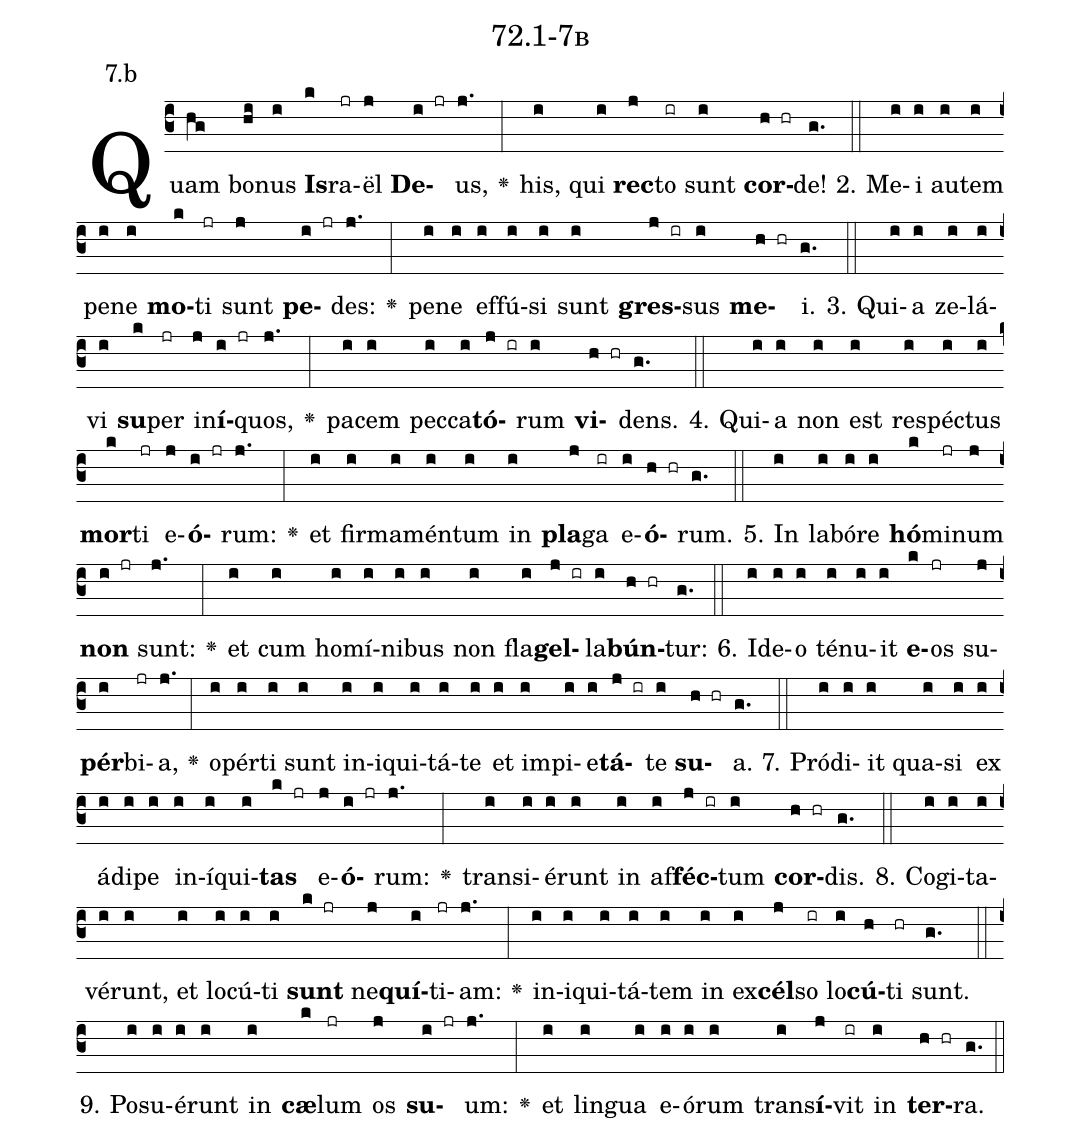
name: 72.1-7b;
annotation: 7.b;
%%
(c3)Quam(hg) bo(hi)nus(i) <b>Is</b>(k)ra(jr)ël(j) <b>De</b>(i jr)us,(j.) <v>\greheightstar</v>(:) his,(i) qui(i) <b>rec</b>(j)to(ir) sunt(i) <b>cor</b>(h hr)de!(g.) (::)
2. Me(i)i(i) au(i)tem(i) pe(i)ne(i) <b>mo</b>(k)ti(jr) sunt(j) <b>pe</b>(i jr)des:(j.) <v>\greheightstar</v>(:) pe(i)ne(i) ef(i)fú(i)si(i) sunt(i) <b>gres</b>(j ir)sus(i) <b>me</b>(h hr)i.(g.) (::)
3. Qui(i)a(i) ze(i)lá(i)vi(i) <b>su</b>(k)per(jr) in(j)<b>í</b>(i jr)quos,(j.) <v>\greheightstar</v>(:) pa(i)cem(i) pec(i)ca(i)<b>tó</b>(j ir)rum(i) <b>vi</b>(h hr)dens.(g.) (::)
4. Qui(i)a(i) non(i) est(i) re(i)spéc(i)tus(i) <b>mor</b>(k)ti(jr) e(j)<b>ó</b>(i jr)rum:(j.) <v>\greheightstar</v>(:) et(i) fir(i)ma(i)mén(i)tum(i) in(i) <b>pla</b>(j)ga(ir) e(i)<b>ó</b>(h hr)rum.(g.) (::)
5. In(i) la(i)bó(i)re(i) <b>hó</b>(k)mi(jr)num(j) <b>non</b>(i jr) sunt:(j.) <v>\greheightstar</v>(:) et(i) cum(i) ho(i)mí(i)ni(i)bus(i) non(i) fla(i)<b>gel</b>(j ir)la(i)<b>bún</b>(h hr)tur:(g.) (::)
6. Id(i)e(i)o(i) té(i)nu(i)it(i) <b>e</b>(k)os(jr) su(j)<b>pér</b>(i)bi(jr)a,(j.) <v>\greheightstar</v>(:) o(i)pér(i)ti(i) sunt(i) in(i)i(i)qui(i)tá(i)te(i) et(i) im(i)pi(i)e(i)<b>tá</b>(j ir)te(i) <b>su</b>(h hr)a.(g.) (::)
7. Pród(i)i(i)it(i) qua(i)si(i) ex(i) á(i)di(i)pe(i) in(i)í(i)qui(i)<b>tas</b>(k jr) e(j)<b>ó</b>(i jr)rum:(j.) <v>\greheightstar</v>(:) trans(i)i(i)é(i)runt(i) in(i) af(i)<b>féc</b>(j ir)tum(i) <b>cor</b>(h hr)dis.(g.) (::)
8. Co(i)gi(i)ta(i)vé(i)runt,(i) et(i) lo(i)cú(i)ti(i) <b>sunt</b>(k jr) ne(j)<b>quí</b>(i)ti(jr)am:(j.) <v>\greheightstar</v>(:) in(i)i(i)qui(i)tá(i)tem(i) in(i) ex(i)<b>cél</b>(j)so(ir) lo(i)<b>cú</b>(h)ti(hr) sunt.(g.) (::)
9. Po(i)su(i)é(i)runt(i) in(i) <b>cæ</b>(k)lum(jr) os(j) <b>su</b>(i jr)um:(j.) <v>\greheightstar</v>(:) et(i) lin(i)gua(i) e(i)ó(i)rum(i) trans(i)<b>í</b>(j)vit(ir) in(i) <b>ter</b>(h hr)ra.(g.) (::)
